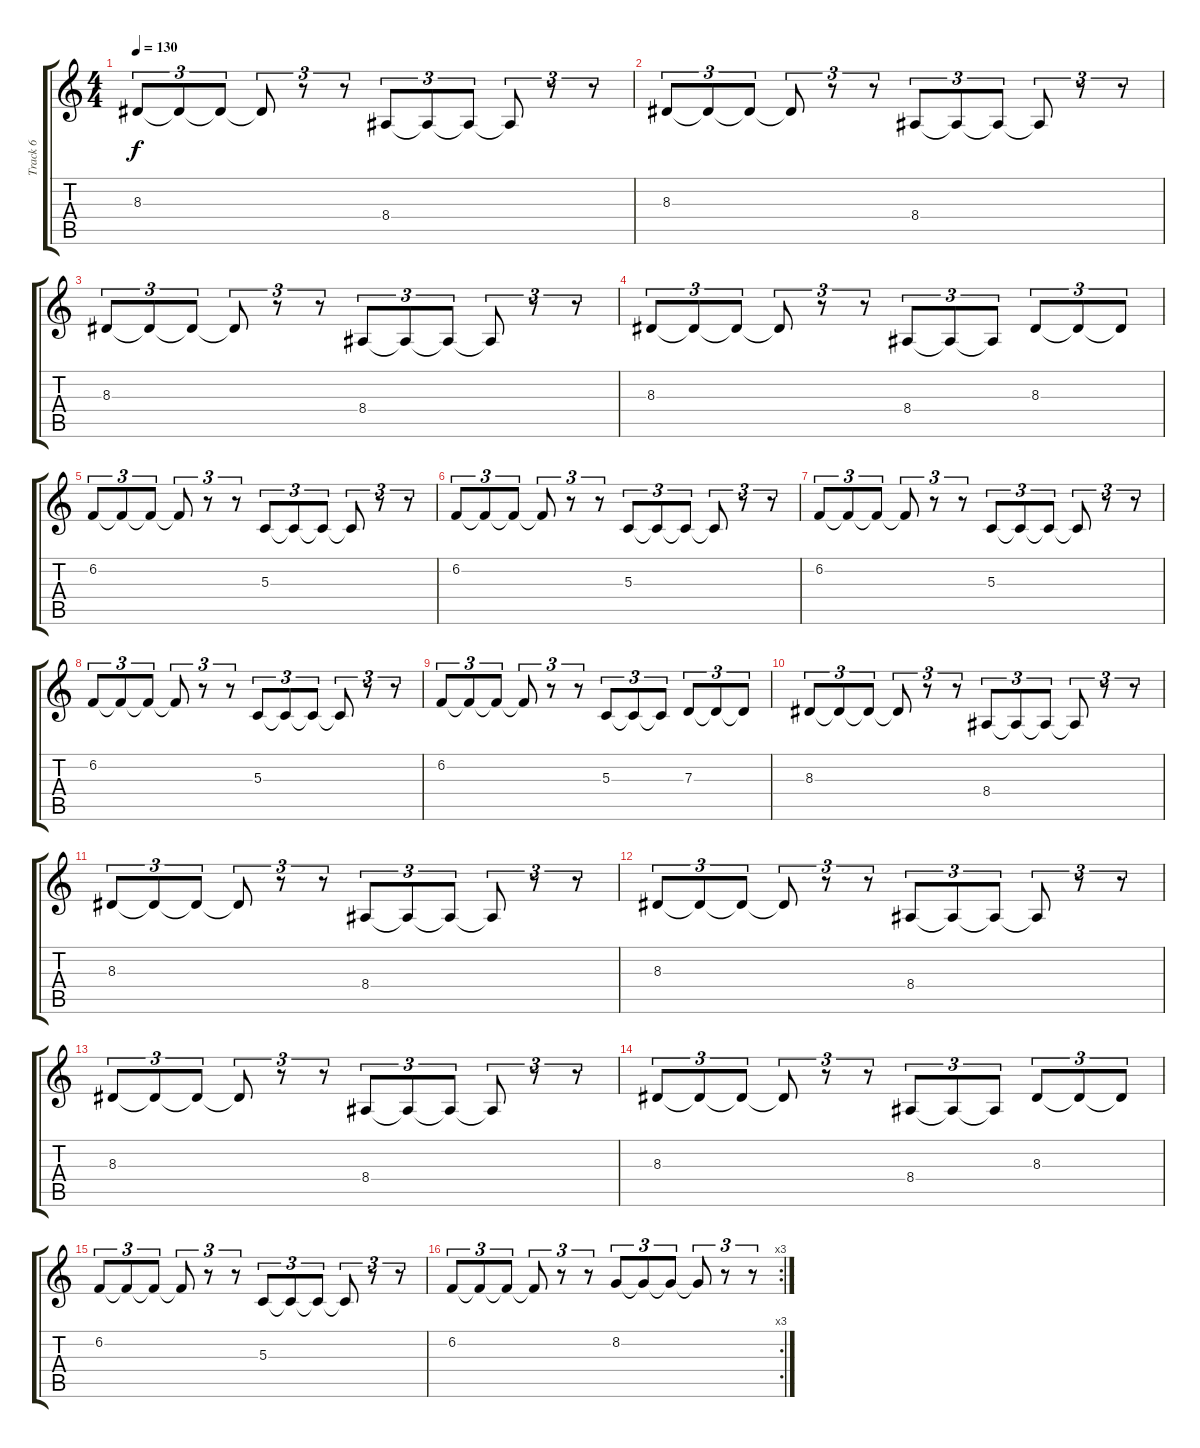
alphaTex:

\track ("Track 6" "Track 6") {instrument trombone}
\staff {score tabs}
\tuning (E4 B3 G3 D3 A2 E2) {hide}
\ts (4 4)
\tempo 130
\clef g2
\ks c
8.3.8{tu (3 2) dy f} 8.3{t}.8{tu (3 2)} 8.3{t}.8{tu (3 2)} 8.3{t}.8{tu (3 2)} r.8{tu (3 2)} r.8{tu (3 2)} 8.4.8{tu (3 2)} 8.4{t}.8{tu (3 2)} 8.4{t}.8{tu (3 2)} 8.4{t}.8{tu (3 2)} r.8{tu (3 2)} r.8{tu (3 2)} |
8.3.8{tu (3 2)} 8.3{t}.8{tu (3 2)} 8.3{t}.8{tu (3 2)} 8.3{t}.8{tu (3 2)} r.8{tu (3 2)} r.8{tu (3 2)} 8.4.8{tu (3 2)} 8.4{t}.8{tu (3 2)} 8.4{t}.8{tu (3 2)} 8.4{t}.8{tu (3 2)} r.8{tu (3 2)} r.8{tu (3 2)} |
8.3.8{tu (3 2)} 8.3{t}.8{tu (3 2)} 8.3{t}.8{tu (3 2)} 8.3{t}.8{tu (3 2)} r.8{tu (3 2)} r.8{tu (3 2)} 8.4.8{tu (3 2)} 8.4{t}.8{tu (3 2)} 8.4{t}.8{tu (3 2)} 8.4{t}.8{tu (3 2)} r.8{tu (3 2)} r.8{tu (3 2)} |
8.3.8{tu (3 2)} 8.3{t}.8{tu (3 2)} 8.3{t}.8{tu (3 2)} 8.3{t}.8{tu (3 2)} r.8{tu (3 2)} r.8{tu (3 2)} 8.4.8{tu (3 2)} 8.4{t}.8{tu (3 2)} 8.4{t}.8{tu (3 2)} 8.3.8{tu (3 2)} 8.3{t}.8{tu (3 2)} 8.3{t}.8{tu (3 2)} |
6.2.8{tu (3 2)} 6.2{t}.8{tu (3 2)} 6.2{t}.8{tu (3 2)} 6.2{t}.8{tu (3 2)} r.8{tu (3 2)} r.8{tu (3 2)} 5.3.8{tu (3 2)} 5.3{t}.8{tu (3 2)} 5.3{t}.8{tu (3 2)} 5.3{t}.8{tu (3 2)} r.8{tu (3 2)} r.8{tu (3 2)} |
6.2.8{tu (3 2)} 6.2{t}.8{tu (3 2)} 6.2{t}.8{tu (3 2)} 6.2{t}.8{tu (3 2)} r.8{tu (3 2)} r.8{tu (3 2)} 5.3.8{tu (3 2)} 5.3{t}.8{tu (3 2)} 5.3{t}.8{tu (3 2)} 5.3{t}.8{tu (3 2)} r.8{tu (3 2)} r.8{tu (3 2)} |
6.2.8{tu (3 2)} 6.2{t}.8{tu (3 2)} 6.2{t}.8{tu (3 2)} 6.2{t}.8{tu (3 2)} r.8{tu (3 2)} r.8{tu (3 2)} 5.3.8{tu (3 2)} 5.3{t}.8{tu (3 2)} 5.3{t}.8{tu (3 2)} 5.3{t}.8{tu (3 2)} r.8{tu (3 2)} r.8{tu (3 2)} |
6.2.8{tu (3 2)} 6.2{t}.8{tu (3 2)} 6.2{t}.8{tu (3 2)} 6.2{t}.8{tu (3 2)} r.8{tu (3 2)} r.8{tu (3 2)} 5.3.8{tu (3 2)} 5.3{t}.8{tu (3 2)} 5.3{t}.8{tu (3 2)} 5.3{t}.8{tu (3 2)} r.8{tu (3 2)} r.8{tu (3 2)} |
6.2.8{tu (3 2)} 6.2{t}.8{tu (3 2)} 6.2{t}.8{tu (3 2)} 6.2{t}.8{tu (3 2)} r.8{tu (3 2)} r.8{tu (3 2)} 5.3.8{tu (3 2)} 5.3{t}.8{tu (3 2)} 5.3{t}.8{tu (3 2)} 7.3.8{tu (3 2)} 7.3{t}.8{tu (3 2)} 7.3{t}.8{tu (3 2)} |
8.3.8{tu (3 2)} 8.3{t}.8{tu (3 2)} 8.3{t}.8{tu (3 2)} 8.3{t}.8{tu (3 2)} r.8{tu (3 2)} r.8{tu (3 2)} 8.4.8{tu (3 2)} 8.4{t}.8{tu (3 2)} 8.4{t}.8{tu (3 2)} 8.4{t}.8{tu (3 2)} r.8{tu (3 2)} r.8{tu (3 2)} |
8.3.8{tu (3 2)} 8.3{t}.8{tu (3 2)} 8.3{t}.8{tu (3 2)} 8.3{t}.8{tu (3 2)} r.8{tu (3 2)} r.8{tu (3 2)} 8.4.8{tu (3 2)} 8.4{t}.8{tu (3 2)} 8.4{t}.8{tu (3 2)} 8.4{t}.8{tu (3 2)} r.8{tu (3 2)} r.8{tu (3 2)} |
8.3.8{tu (3 2)} 8.3{t}.8{tu (3 2)} 8.3{t}.8{tu (3 2)} 8.3{t}.8{tu (3 2)} r.8{tu (3 2)} r.8{tu (3 2)} 8.4.8{tu (3 2)} 8.4{t}.8{tu (3 2)} 8.4{t}.8{tu (3 2)} 8.4{t}.8{tu (3 2)} r.8{tu (3 2)} r.8{tu (3 2)} |
8.3.8{tu (3 2)} 8.3{t}.8{tu (3 2)} 8.3{t}.8{tu (3 2)} 8.3{t}.8{tu (3 2)} r.8{tu (3 2)} r.8{tu (3 2)} 8.4.8{tu (3 2)} 8.4{t}.8{tu (3 2)} 8.4{t}.8{tu (3 2)} 8.4{t}.8{tu (3 2)} r.8{tu (3 2)} r.8{tu (3 2)} |
8.3.8{tu (3 2)} 8.3{t}.8{tu (3 2)} 8.3{t}.8{tu (3 2)} 8.3{t}.8{tu (3 2)} r.8{tu (3 2)} r.8{tu (3 2)} 8.4.8{tu (3 2)} 8.4{t}.8{tu (3 2)} 8.4{t}.8{tu (3 2)} 8.3.8{tu (3 2)} 8.3{t}.8{tu (3 2)} 8.3{t}.8{tu (3 2)} |
6.2.8{tu (3 2)} 6.2{t}.8{tu (3 2)} 6.2{t}.8{tu (3 2)} 6.2{t}.8{tu (3 2)} r.8{tu (3 2)} r.8{tu (3 2)} 5.3.8{tu (3 2)} 5.3{t}.8{tu (3 2)} 5.3{t}.8{tu (3 2)} 5.3{t}.8{tu (3 2)} r.8{tu (3 2)} r.8{tu (3 2)} |
\rc 3
6.2.8{tu (3 2)} 6.2{t}.8{tu (3 2)} 6.2{t}.8{tu (3 2)} 6.2{t}.8{tu (3 2)} r.8{tu (3 2)} r.8{tu (3 2)} 8.2.8{tu (3 2)} 8.2{t}.8{tu (3 2)} 8.2{t}.8{tu (3 2)} 8.2{t}.8{tu (3 2)} r.8{tu (3 2)} r.8{tu (3 2)}
